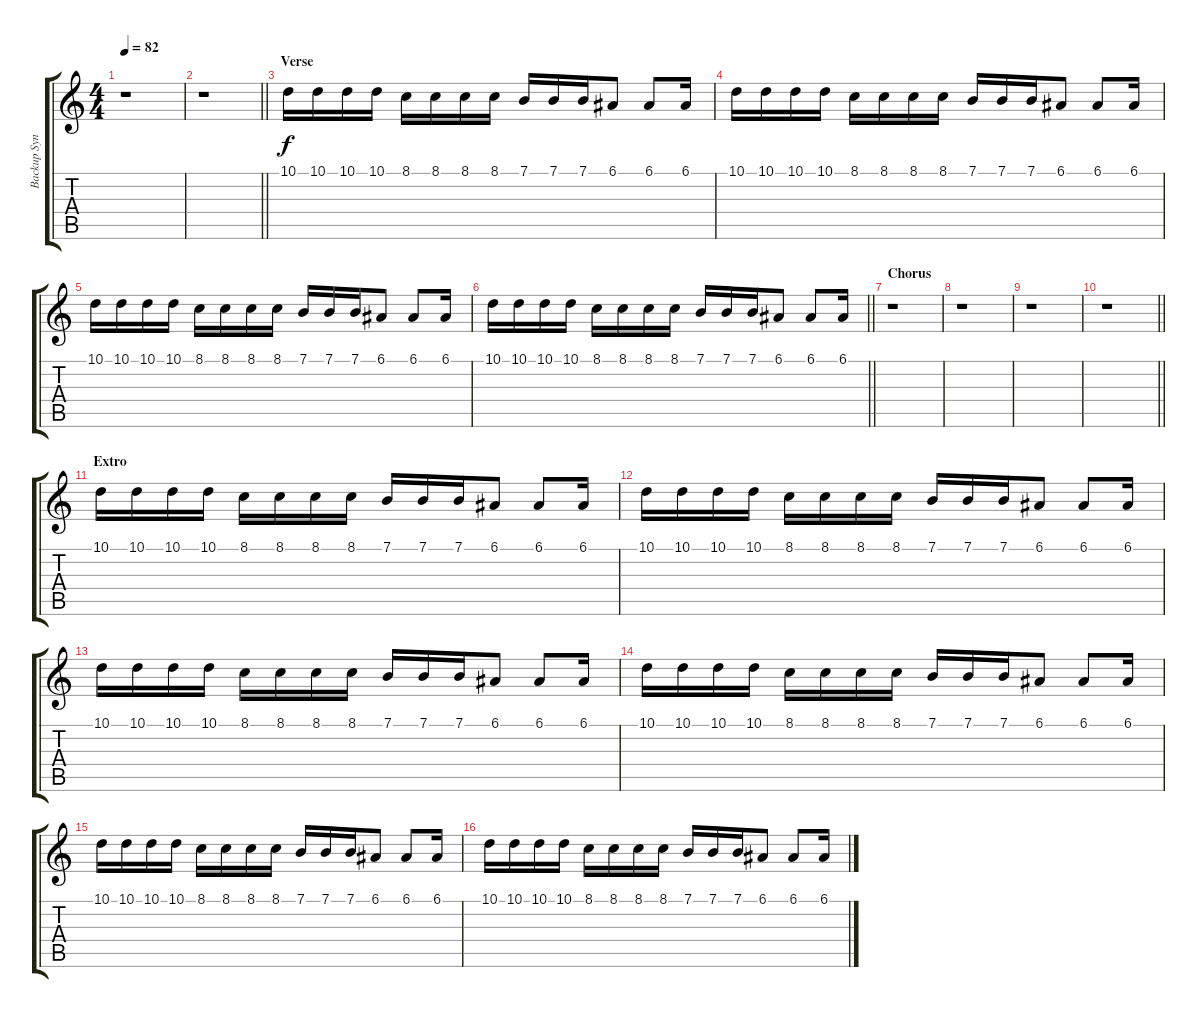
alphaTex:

\track ("Backup Synth" "Backup Syn") {instrument marimba}
\staff {score tabs}
\tuning (E4 B3 G3 D3 A2 E2) {hide}
\ts (4 4)
\tempo 82
\clef g2
\ks c
r.1{dy f} |
\barLineRight lightlight
r.1 |
\section ("" "Verse")
10.1.16 10.1.16 10.1.16 10.1.16 8.1.16 8.1.16 8.1.16 8.1.16 7.1.16 7.1.16 7.1.16 6.1.8 6.1.8 6.1.16 |
10.1.16 10.1.16 10.1.16 10.1.16 8.1.16 8.1.16 8.1.16 8.1.16 7.1.16 7.1.16 7.1.16 6.1.8 6.1.8 6.1.16 |
10.1.16 10.1.16 10.1.16 10.1.16 8.1.16 8.1.16 8.1.16 8.1.16 7.1.16 7.1.16 7.1.16 6.1.8 6.1.8 6.1.16 |
\barLineRight lightlight
10.1.16 10.1.16 10.1.16 10.1.16 8.1.16 8.1.16 8.1.16 8.1.16 7.1.16 7.1.16 7.1.16 6.1.8 6.1.8 6.1.16 |
\section ("" "Chorus")
r.1 |
r.1 |
r.1 |
\barLineRight lightlight
r.1 |
\section ("" "Extro")
10.1.16 10.1.16 10.1.16 10.1.16 8.1.16 8.1.16 8.1.16 8.1.16 7.1.16 7.1.16 7.1.16 6.1.8 6.1.8 6.1.16 |
10.1.16 10.1.16 10.1.16 10.1.16 8.1.16 8.1.16 8.1.16 8.1.16 7.1.16 7.1.16 7.1.16 6.1.8 6.1.8 6.1.16 |
10.1.16 10.1.16 10.1.16 10.1.16 8.1.16 8.1.16 8.1.16 8.1.16 7.1.16 7.1.16 7.1.16 6.1.8 6.1.8 6.1.16 |
10.1.16 10.1.16 10.1.16 10.1.16 8.1.16 8.1.16 8.1.16 8.1.16 7.1.16 7.1.16 7.1.16 6.1.8 6.1.8 6.1.16 |
10.1.16 10.1.16 10.1.16 10.1.16 8.1.16 8.1.16 8.1.16 8.1.16 7.1.16 7.1.16 7.1.16 6.1.8 6.1.8 6.1.16 |
10.1.16 10.1.16 10.1.16 10.1.16 8.1.16 8.1.16 8.1.16 8.1.16 7.1.16 7.1.16 7.1.16 6.1.8 6.1.8 6.1.16
